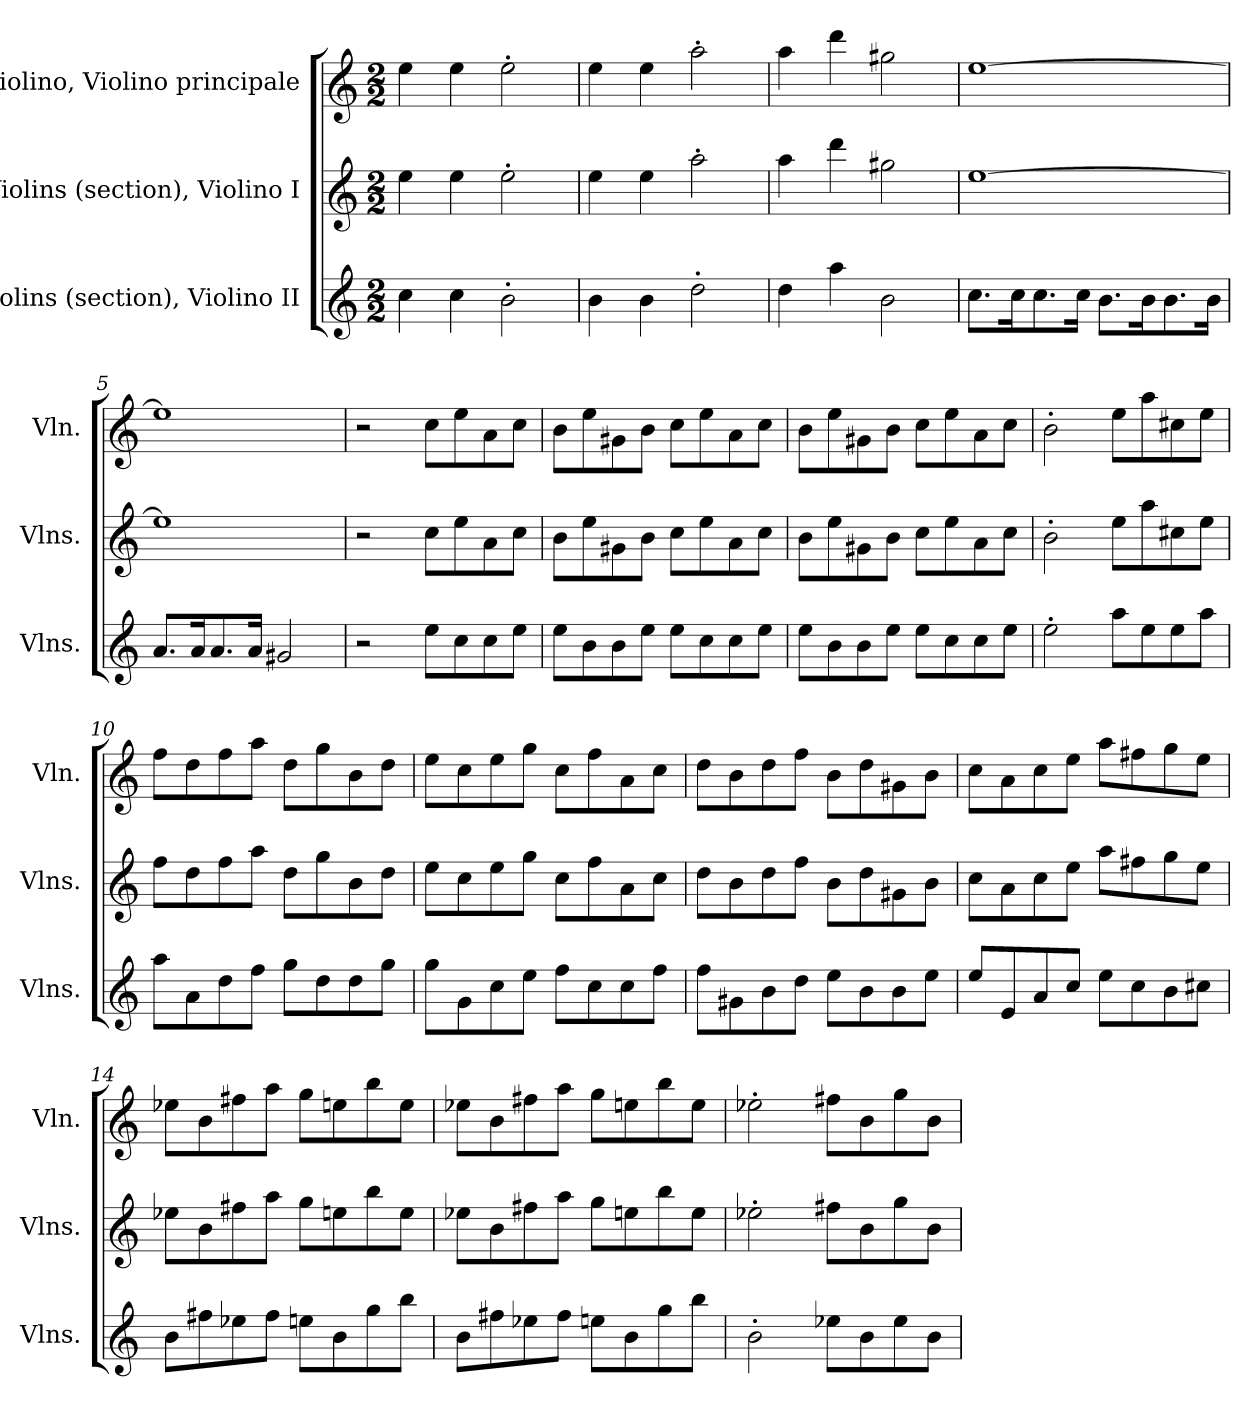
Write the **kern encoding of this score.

**kern	**kern	**kern
*part3	*part2	*part1
*staff3	*staff2	*staff1
*I"Violins (section), Violino II	*I"Violins (section), Violino I	*I"Violino, Violino principale
*I'Vlns.	*I'Vlns.	*I'Vln.
*clefG2	*clefG2	*clefG2
*k[]	*k[]	*k[]
*M2/2	*M2/2	*M2/2
*MM54	*MM54	*MM54
=1	=1	=1
4cc\	4ee\	4ee\
4cc\	4ee\	4ee\
2b'\	2ee'\	2ee'\
=2	=2	=2
4b\	4ee\	4ee\
4b\	4ee\	4ee\
2dd'\	2aa'\	2aa'\
=3	=3	=3
4dd\	4aa\	4aa\
4aa\	4ddd\	4ddd\
2b\	2gg#X\	2gg#X\
=4	=4	=4
8.cc\L	[1ee	[1ee
16cc\K	.	.
8.cc\	.	.
16cc\Jk	.	.
8.b\L	.	.
16b\K	.	.
8.b\	.	.
16b\Jk	.	.
!!LO:LB:g=z
=5	=5	=5
8.a/L	1ee]	1ee]
16a/K	.	.
8.a/	.	.
16a/Jk	.	.
2g#X/	.	.
=6	=6	=6
2r	2r	2r
*	*	*MM170
8ee\L	8cc\L	8cc\L
8cc\	8ee\	8ee\
8cc\	8a\	8a\
8ee\J	8cc\J	8cc\J
=7	=7	=7
8ee\L	8b\L	8b\L
8b\	8ee\	8ee\
8b\	8g#X\	8g#X\
8ee\J	8b\J	8b\J
8ee\L	8cc\L	8cc\L
8cc\	8ee\	8ee\
8cc\	8a\	8a\
8ee\J	8cc\J	8cc\J
=8	=8	=8
8ee\L	8b\L	8b\L
8b\	8ee\	8ee\
8b\	8g#X\	8g#X\
8ee\J	8b\J	8b\J
8ee\L	8cc\L	8cc\L
8cc\	8ee\	8ee\
8cc\	8a\	8a\
8ee\J	8cc\J	8cc\J
!!LO:LB:g=z
=9	=9	=9
2ee'\	2b'\	2b'\
8aa\L	8ee\L	8ee\L
8ee\	8aa\	8aa\
8ee\	8cc#X\	8cc#X\
8aa\J	8ee\J	8ee\J
=10	=10	=10
8aa\L	8ff\L	8ff\L
8a\	8dd\	8dd\
8dd\	8ff\	8ff\
8ff\J	8aa\J	8aa\J
8gg\L	8dd\L	8dd\L
8dd\	8gg\	8gg\
8dd\	8b\	8b\
8gg\J	8dd\J	8dd\J
=11	=11	=11
8gg\L	8ee\L	8ee\L
8g\	8cc\	8cc\
8cc\	8ee\	8ee\
8ee\J	8gg\J	8gg\J
8ff\L	8cc\L	8cc\L
8cc\	8ff\	8ff\
8cc\	8a\	8a\
8ff\J	8cc\J	8cc\J
=12	=12	=12
8ff\L	8dd\L	8dd\L
8g#X\	8b\	8b\
8b\	8dd\	8dd\
8dd\J	8ff\J	8ff\J
8ee\L	8b\L	8b\L
8b\	8dd\	8dd\
8b\	8g#X\	8g#X\
8ee\J	8b\J	8b\J
!!LO:LB:g=z
=13	=13	=13
8ee/L	8cc\L	8cc\L
8e/	8a\	8a\
8a/	8cc\	8cc\
8cc/J	8ee\J	8ee\J
8ee\L	8aa\L	8aa\L
8cc\	8ff#X\	8ff#X\
8b\	8gg\	8gg\
8cc#X\J	8ee\J	8ee\J
=14	=14	=14
8b\L	8ee-X\L	8ee-X\L
8ff#X\	8b\	8b\
8ee-X\	8ff#X\	8ff#X\
8ff#\J	8aa\J	8aa\J
8een\L	8gg\L	8gg\L
8b\	8een\	8een\
8gg\	8bb\	8bb\
8bb\J	8ee\J	8ee\J
=15	=15	=15
8b\L	8ee-X\L	8ee-X\L
8ff#X\	8b\	8b\
8ee-X\	8ff#X\	8ff#X\
8ff#\J	8aa\J	8aa\J
8een\L	8gg\L	8gg\L
8b\	8een\	8een\
8gg\	8bb\	8bb\
8bb\J	8ee\J	8ee\J
=16	=16	=16
2b'\	2ee-X'\	2ee-X'\
8ee-X\L	8ff#X\L	8ff#X\L
8b\	8b\	8b\
8ee-\	8gg\	8gg\
8b\J	8b\J	8b\J
=	=	=
*-	*-	*-
